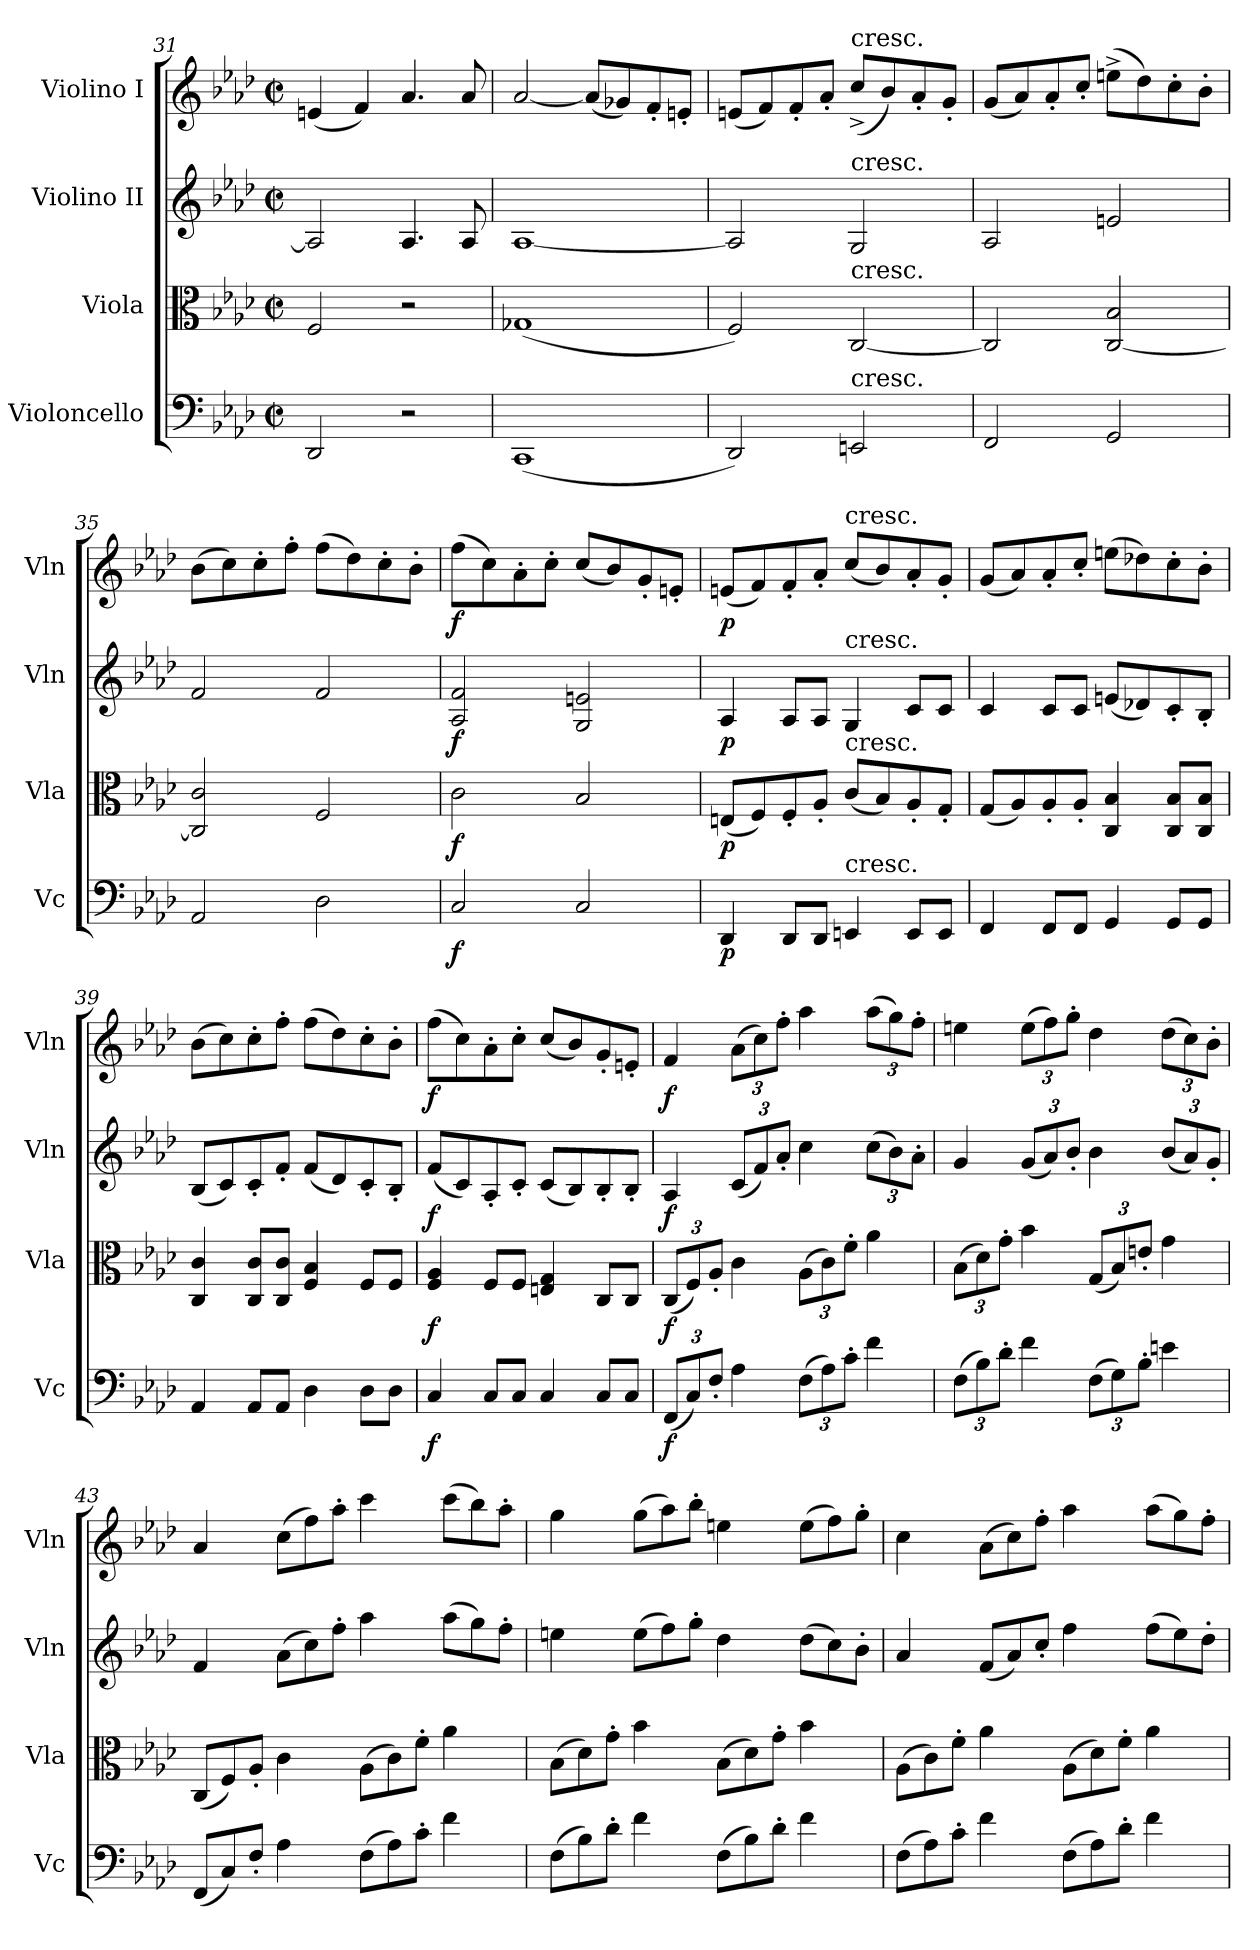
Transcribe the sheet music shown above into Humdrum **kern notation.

**kern	**dynam	**kern	**dynam	**kern	**dynam	**kern	**dynam
*part4	*part4	*part3	*part3	*part2	*part2	*part1	*part1
*staff4	*staff4	*staff3	*staff3	*staff2	*staff2	*staff1	*staff1
*I"Violoncello	*	*I"Viola	*	*I"Violino II	*	*I"Violino I	*
*I'Vc	*	*I'Vla	*	*I'Vln	*	*I'Vln	*
*clefF4	*	*clefC3	*	*clefG2	*	*clefG2	*
*k[b-e-a-d-]	*	*k[b-e-a-d-]	*	*k[b-e-a-d-]	*	*k[b-e-a-d-]	*
*M2/2	*	*M2/2	*	*M2/2	*	*M2/2	*
*met(c|)	*	*met(c|)	*	*met(c|)	*	*met(c|)	*
=31	=31	=31	=31	=31	=31	=31	=31
2DD-/	.	2F/	.	2A-/]	.	(4en/	.
.	.	.	.	.	.	4f/)	.
2r	.	2r	.	4.A-/	.	4.a-/	.
.	.	.	.	8A-/	.	8a-/	.
!!LO:PB:g=z
=32	=32	=32	=32	=32	=32	=32	=32
(1CC	.	(1G-X	.	[1A-	.	[2a-/	.
.	.	.	.	.	.	(8a-/L]	.
.	.	.	.	.	.	8g-X/)	.
.	.	.	.	.	.	8f'/	.
.	.	.	.	.	.	8en'/J	.
=33	=33	=33	=33	=33	=33	=33	=33
2DD-/)	.	2F/)	.	2A-/]	.	(8en/L	.
.	.	.	.	.	.	8f/)	.
.	.	.	.	.	.	8f'/	.
.	.	.	.	.	.	8a-'/J	.
!	!	!	!	!	!	!LO:TX:a:t=cresc.	!
!	!	!	!	!LO:TX:a:t=cresc.	!	!	!
!	!	!LO:TX:a:t=cresc.	!	!	!	!	!
!LO:TX:a:t=cresc.	!	!	!	!	!	!	!
2EEn/	.	[2C/	.	2G/	.	(8cc^/L	.
.	.	.	.	.	.	8b-/)	.
.	.	.	.	.	.	8a-'/	.
.	.	.	.	.	.	8g'/J	.
=34	=34	=34	=34	=34	=34	=34	=34
2FF/	.	2C/]	.	2A-/	.	(8g/L	.
.	.	.	.	.	.	8a-/)	.
.	.	.	.	.	.	8a-'/	.
.	.	.	.	.	.	8cc'/J	.
2GG/	.	[2C/ 2B-/	.	2en/	.	(8een^\L	.
.	.	.	.	.	.	8dd-\)	.
.	.	.	.	.	.	8cc'\	.
.	.	.	.	.	.	8b-'\J	.
=35	=35	=35	=35	=35	=35	=35	=35
2AA-/	.	2C/] 2c/	.	2f/	.	(8b-\L	.
.	.	.	.	.	.	8cc\)	.
.	.	.	.	.	.	8cc'\	.
.	.	.	.	.	.	8ff'\J	.
2D-\	.	2F/	.	2f/	.	(8ff\L	.
.	.	.	.	.	.	8dd-\)	.
.	.	.	.	.	.	8cc'\	.
.	.	.	.	.	.	8b-'\J	.
=36	=36	=36	=36	=36	=36	=36	=36
!	!LO:DY:b	!	!LO:DY:b	!	!LO:DY:b	!	!LO:DY:b
2C/	f	2c\	f	2A-/ 2f/	f	(8ff\L	f
.	.	.	.	.	.	8cc\)	.
.	.	.	.	.	.	8a-'\	.
.	.	.	.	.	.	8cc'\J	.
2C/	.	2B-/	.	2G/ 2en/	.	(8cc/L	.
.	.	.	.	.	.	8b-/)	.
.	.	.	.	.	.	8g'/	.
.	.	.	.	.	.	8en'/J	.
!!LO:LB:g=z
=37	=37	=37	=37	=37	=37	=37	=37
!	!LO:DY:b	!	!LO:DY:b	!	!LO:DY:b	!	!LO:DY:b
4DD-/	p	(8En/L	p	4A-/	p	(8en/L	p
.	.	8F/)	.	.	.	8f/)	.
8DD-/L	.	8F'/	.	8A-/L	.	8f'/	.
8DD-/J	.	8A-'/J	.	8A-/J	.	8a-'/J	.
!	!	!	!	!	!	!LO:TX:a:t=cresc.	!
!	!	!	!	!LO:TX:a:t=cresc.	!	!	!
!	!	!LO:TX:a:t=cresc.	!	!	!	!	!
!LO:TX:a:t=cresc.	!	!	!	!	!	!	!
4EEn/	.	(8c/L	.	4G/	.	(8cc/L	.
.	.	8B-/)	.	.	.	8b-/)	.
8EE/L	.	8A-'/	.	8c/L	.	8a-'/	.
8EE/J	.	8G'/J	.	8c/J	.	8g'/J	.
=38	=38	=38	=38	=38	=38	=38	=38
4FF/	.	(8G/L	.	4c/	.	(8g/L	.
.	.	8A-/)	.	.	.	8a-/)	.
8FF/L	.	8A-'/	.	8c/L	.	8a-'/	.
8FF/J	.	8A-'/J	.	8c/J	.	8cc'/J	.
4GG/	.	4C/ 4B-/	.	(8en/L	.	(8een\L	.
.	.	.	.	8d-X/)	.	8dd-X\)	.
8GG/L	.	8C/ 8B-/L	.	8c'/	.	8cc'\	.
8GG/J	.	8C/ 8B-/J	.	8B-'/J	.	8b-'\J	.
=39	=39	=39	=39	=39	=39	=39	=39
4AA-/	.	4C/ 4c/	.	(8B-/L	.	(8b-\L	.
.	.	.	.	8c/)	.	8cc\)	.
8AA-/L	.	8C/ 8c/L	.	8c'/	.	8cc'\	.
8AA-/J	.	8C/ 8c/J	.	8f'/J	.	8ff'\J	.
4D-\	.	4F/ 4B-/	.	(8f/L	.	(8ff\L	.
.	.	.	.	8d-/)	.	8dd-\)	.
8D-\L	.	8F/L	.	8c'/	.	8cc'\	.
8D-\J	.	8F/J	.	8B-'/J	.	8b-'\J	.
=40	=40	=40	=40	=40	=40	=40	=40
!	!LO:DY:b	!	!LO:DY:b	!	!LO:DY:b	!	!LO:DY:b
4C/	f	4F/ 4A-/	f	(8f/L	f	(8ff\L	f
.	.	.	.	8c/)	.	8cc\)	.
8C/L	.	8F/L	.	8A-'/	.	8a-'\	.
8C/J	.	8F/J	.	8c'/J	.	8cc'\J	.
4C/	.	4En/ 4G/	.	(8c/L	.	(8cc/L	.
.	.	.	.	8B-/)	.	8b-/)	.
8C/L	.	8C/L	.	8B-'/	.	8g'/	.
8C/J	.	8C/J	.	8B-'/J	.	8en'/J	.
!!LO:LB:g=z
=41	=41	=41	=41	=41	=41	=41	=41
*Xbrackettup	*	*Xbrackettup	*	*	*	*	*
!	!LO:DY:b	!	!LO:DY:b	!	!LO:DY:b	!	!LO:DY:b
(12FF/L	f	(12C/L	f	4A-/	f	4f/	f
12C/)	.	12F/)	.	.	.	.	.
12F'/J	.	12A-'/J	.	.	.	.	.
*	*	*	*	*Xbrackettup	*	*Xbrackettup	*
4A-\	.	4c\	.	(12c/L	.	(12a-\L	.
.	.	.	.	12f/)	.	12cc\)	.
.	.	.	.	12a-'/J	.	12ff'\J	.
(12F\L	.	(12A-\L	.	4cc\	.	4aa-\	.
12A-\)	.	12c\)	.	.	.	.	.
12c'\J	.	12f'\J	.	.	.	.	.
4f\	.	4a-\	.	(12cc\L	.	(12aa-\L	.
.	.	.	.	12b-\)	.	12gg\)	.
.	.	.	.	12a-'\J	.	12ff'\J	.
=42	=42	=42	=42	=42	=42	=42	=42
(12F\L	.	(12B-\L	.	4g/	.	4een\	.
12B-\)	.	12d-\)	.	.	.	.	.
12d-'\J	.	12g'\J	.	.	.	.	.
4f\	.	4b-\	.	(12g/L	.	(12ee\L	.
.	.	.	.	12a-/)	.	12ff\)	.
.	.	.	.	12b-'/J	.	12gg'\J	.
(12F\L	.	(12G/L	.	4b-\	.	4dd-\	.
12G\)	.	12B-/)	.	.	.	.	.
12B-'\J	.	12en'/J	.	.	.	.	.
4en\	.	4g\	.	(12b-/L	.	(12dd-\L	.
.	.	.	.	12a-/)	.	12cc\)	.
.	.	.	.	12g'/J	.	12b-'\J	.
=43	=43	=43	=43	=43	=43	=43	=43
*Xtuplet	*	*Xtuplet	*	*	*	*	*
(12FF/L	.	(12C/L	.	4f/	.	4a-/	.
12C/)	.	12F/)	.	.	.	.	.
12F'/J	.	12A-'/J	.	.	.	.	.
*	*	*	*	*Xtuplet	*	*Xtuplet	*
4A-\	.	4c\	.	(12a-\L	.	(12cc\L	.
.	.	.	.	12cc\)	.	12ff\)	.
.	.	.	.	12ff'\J	.	12aa-'\J	.
(12F\L	.	(12A-\L	.	4aa-\	.	4ccc\	.
12A-\)	.	12c\)	.	.	.	.	.
12c'\J	.	12f'\J	.	.	.	.	.
4f\	.	4a-\	.	(12aa-\L	.	(12ccc\L	.
.	.	.	.	12gg\)	.	12bb-\)	.
.	.	.	.	12ff'\J	.	12aa-'\J	.
!!LO:PB:g=z
=44	=44	=44	=44	=44	=44	=44	=44
(12F\L	.	(12B-\L	.	4een\	.	4gg\	.
12B-\)	.	12d-\)	.	.	.	.	.
12d-'\J	.	12g'\J	.	.	.	.	.
4f\	.	4b-\	.	(12ee\L	.	(12gg\L	.
.	.	.	.	12ff\)	.	12aa-\)	.
.	.	.	.	12gg'\J	.	12bb-'\J	.
(12F\L	.	(12B-\L	.	4dd-\	.	4een\	.
12B-\)	.	12d-\)	.	.	.	.	.
12d-'\J	.	12g'\J	.	.	.	.	.
4f\	.	4b-\	.	(12dd-\L	.	(12ee\L	.
.	.	.	.	12cc\)	.	12ff\)	.
.	.	.	.	12b-'\J	.	12gg'\J	.
=45	=45	=45	=45	=45	=45	=45	=45
(12F\L	.	(12A-\L	.	4a-/	.	4cc\	.
12A-\)	.	12c\)	.	.	.	.	.
12c'\J	.	12f'\J	.	.	.	.	.
4f\	.	4a-\	.	(12f/L	.	(12a-\L	.
.	.	.	.	12a-/)	.	12cc\)	.
.	.	.	.	12cc'/J	.	12ff'\J	.
(12F\L	.	(12A-\L	.	4ff\	.	4aa-\	.
12A-\)	.	12d-\)	.	.	.	.	.
12d-'\J	.	12f'\J	.	.	.	.	.
4f\	.	4a-\	.	(12ff\L	.	(12aa-\L	.
.	.	.	.	12ee-\)	.	12gg\)	.
.	.	.	.	12dd-'\J	.	12ff'\J	.
=	=	=	=	=	=	=	=
*-	*-	*-	*-	*-	*-	*-	*-
